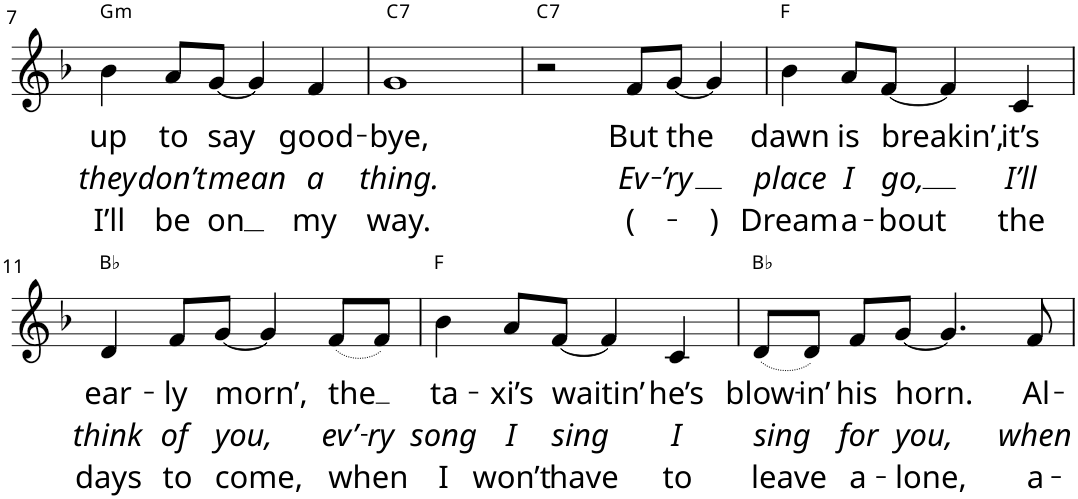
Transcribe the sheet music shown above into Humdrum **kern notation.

**kern	**text	**text	**text	**harte
*part1	*part1	*part1	*part1	*part1
*staff1	*staff1	*staff1	*staff1	*
*I"Piano	*	*	*	*
*I'Pno	*	*	*	*
!!LO:PB:g=z
*clefG2	*	*	*	*
*k[b-]	*	*	*	*
*F:	*	*	*	*
*M4/4	*	*	*	*
=7	=7	=7	=7	=7
!	!LO:LY:b	!LO:LY:b	!LO:LY:b	!LO:H:kt=m
4b-\	up	they	I’ll	G:min
!	!LO:LY:b	!LO:LY:b	!LO:LY:b	!
8a/L	to	don’t	be	.
!	!LO:LY:b	!LO:LY:b	!LO:LY:b	!
[8g/J	say	mean	on	.
4g/]	.	.	.	.
!	!LO:LY:b	!LO:LY:b	!LO:LY:b	!
4f/	good-	a	my	.
=8	=8	=8	=8	=8
!	!LO:LY:b	!LO:LY:b	!LO:LY:b	!LO:H:kt=7
1g	-bye,	thing.	way.	C:7
=9	=9	=9	=9	=9
!	!	!	!	!LO:H:kt=7
2r	.	.	.	C:7
!	!LO:LY:b	!LO:LY:b	!LO:LY:b	!
8f/L	But	Ev-	(-	.
!	!LO:LY:b	!LO:LY:b	!	!
[8g/J	the	-’ry	.	.
!	!	!	!LO:LY:b	!
4g/]	.	.	-)	.
=10	=10	=10	=10	=10
!	!LO:LY:b	!LO:LY:b	!LO:LY:b	!
4b-\	dawn	place	Dream	F:maj
!	!LO:LY:b	!LO:LY:b	!LO:LY:b	!
8a/L	is	I	a-	.
!	!LO:LY:b	!LO:LY:b	!LO:LY:b	!
[8f/J	breakin’,	go,	-bout	.
4f/]	.	.	.	.
!	!LO:LY:b	!LO:LY:b	!LO:LY:b	!
4c/	it’s	I’ll	the	.
!!LO:LB:g=z
=11	=11	=11	=11	=11
!	!LO:LY:b	!LO:LY:b	!LO:LY:b	!
4d/	ear-	think	days	Bb:maj
!	!LO:LY:b	!LO:LY:b	!LO:LY:b	!
8f/L	-ly	of	to	.
!	!LO:LY:b	!LO:LY:b	!LO:LY:b	!
[8g/J	morn’,	you,	come,	.
4g/]	.	.	.	.
!	!LO:LY:b	!LO:LY:b	!LO:LY:b	!
(8f/L	the	ev’-	when	.
!	!	!LO:LY:b	!	!
8f/J)	.	-ry	.	.
=12	=12	=12	=12	=12
!	!LO:LY:b	!LO:LY:b	!LO:LY:b	!
4b-\	ta-	song	I	F:maj
!	!LO:LY:b	!LO:LY:b	!LO:LY:b	!
8a/L	-xi’s	I	won’t	.
!	!LO:LY:b	!LO:LY:b	!LO:LY:b	!
[8f/J	waitin’	sing	have	.
4f/]	.	.	.	.
!	!LO:LY:b	!LO:LY:b	!LO:LY:b	!
4c/	he’s	I	to	.
=13	=13	=13	=13	=13
!	!LO:LY:b	!LO:LY:b	!LO:LY:b	!
(8d/L	blow-	sing	leave	Bb:maj
!	!LO:LY:b	!	!	!
8d/J)	-in’	.	.	.
!	!LO:LY:b	!LO:LY:b	!LO:LY:b	!
8f/L	his	for	a-	.
!	!LO:LY:b	!LO:LY:b	!LO:LY:b	!
[8g/J	horn.	you,	-lone,	.
4.g/]	.	.	.	.
!	!LO:LY:b	!LO:LY:b	!LO:LY:b	!
8f/	Al-	when	a-	.
=	=	=	=	=
*-	*-	*-	*-	*-
